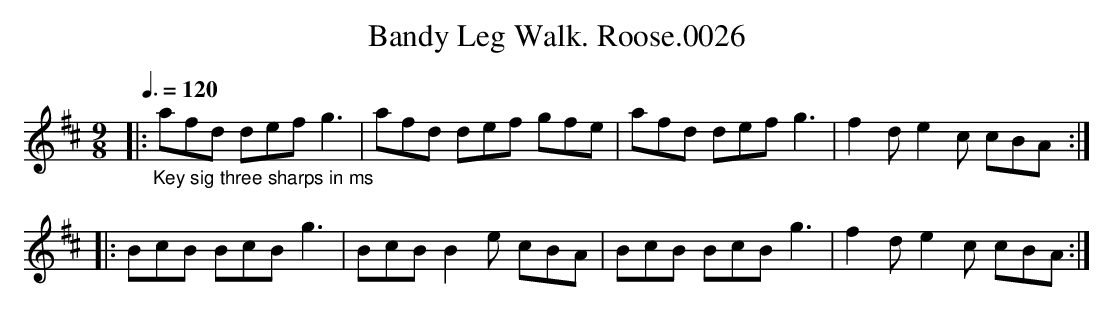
X:1
T:Bandy Leg Walk. Roose.0026
M:9/8
Q:3/8=120
L:1/8
K:D
|: "_Key sig three sharps in ms"afd def g3 | afd def gfe | afd def g3 | f2d e2c cBA :|
|: BcB BcB g3 | BcB B2e cBA | BcB BcB g3 | f2d e2c cBA :|
